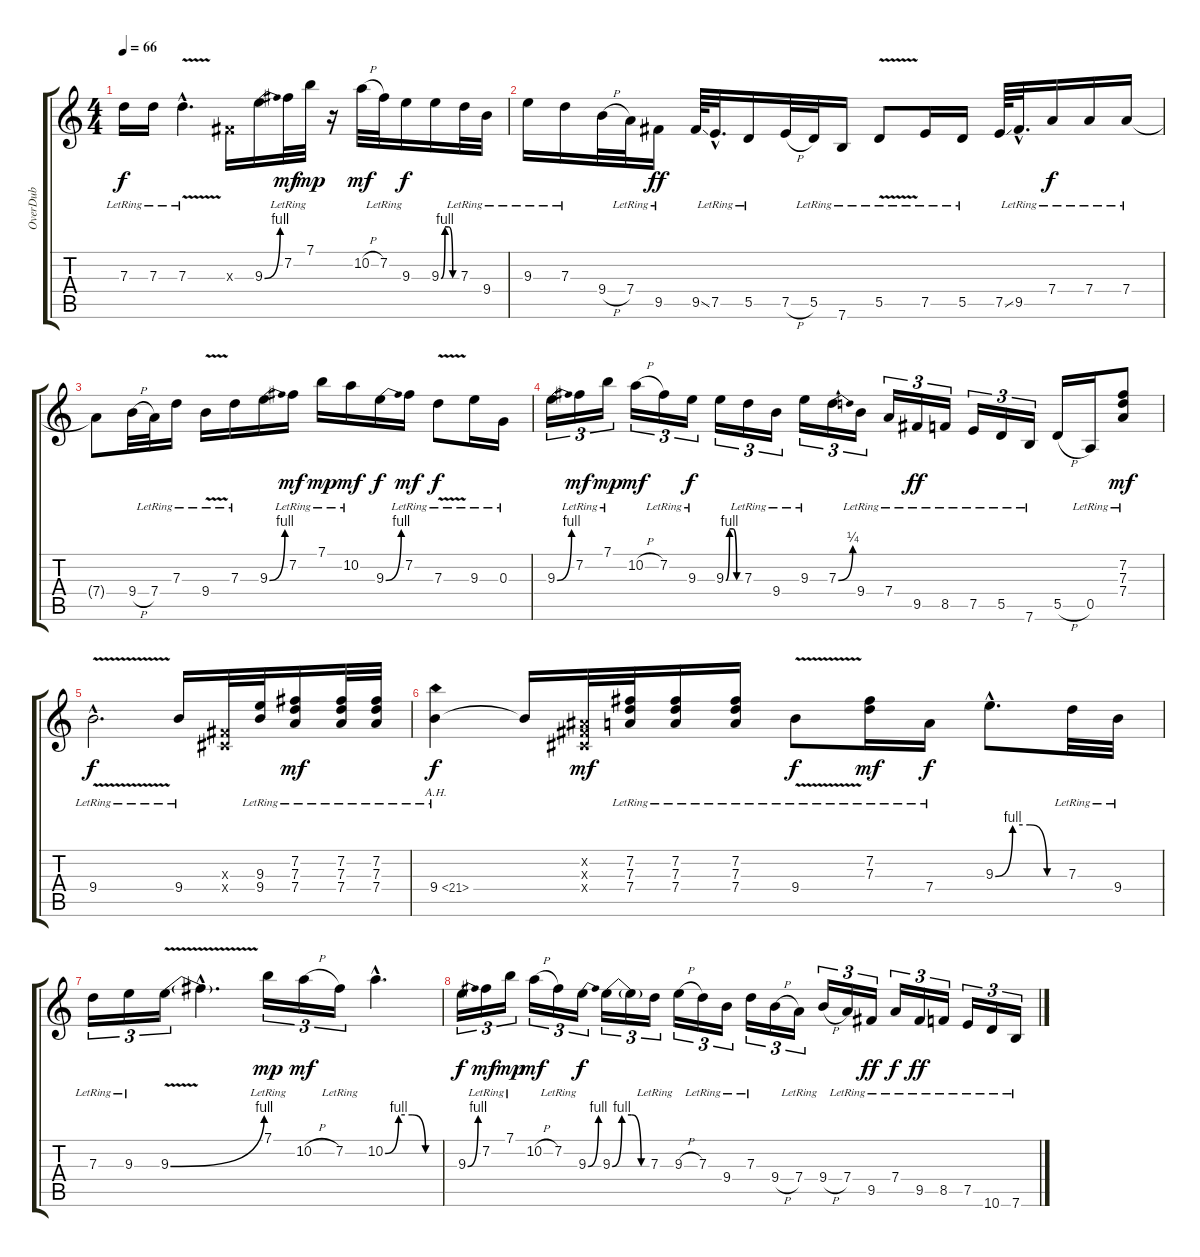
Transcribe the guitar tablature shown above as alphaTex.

\track ("OverDub" "OverDub") {instrument fretlessbass}
\staff {score tabs}
\tuning (E4 B3 G3 D3 A2 E2) {hide}
\ts (4 4)
\tempo 66
\clef g2
\ks c
7.3{lr}.16{dy f balance 16} 7.3{lr}.16 7.3{v hac lr}.4{d} -1.3{x}.16 9.3{be (bend 0 0 60 4)}.16 7.2{lr}.32{dy mf} 7.1{lr}.32{dy mp} r.16 10.2{h}.32{dy mf} 7.2{lr}.32 9.3{lr}.16{dy f} 9.3{be (custom 0 0 15 4 30 4 45 0 60 0)}.16 7.3{lr}.32 9.4{lr}.32 |
9.3{lr}.16{balance 0} 7.3{lr}.16 9.4{h}.32 7.4{lr}.32 9.5{lr}.16{dy ff} 9.5{ss}.64 7.5{hac lr}.32{d} 5.5{lr}.16 7.5{h}.32 5.5{lr}.32 7.6{lr}.16 5.5{v lr}.8 7.5{lr}.16 5.5{lr}.16 7.5{ss}.64 9.5{hac lr}.32{d} 7.4{lr}.16{dy f} 7.4{lr}.16 7.4{lr}.16 |
7.4{t}.8{balance 16} 9.4{h}.32 7.4{lr}.32 7.3{lr}.16 9.4{v lr}.16 7.3{lr}.16 9.3{be (bend 0 0 60 4)}.16 7.2{lr}.16{dy mf} 7.1{lr}.16{dy mp} 10.2{lr}.16{dy mf} 9.3{be (bend 0 0 60 4)}.16{dy f} 7.2{lr}.16{dy mf} 7.3{v lr}.8{dy f} 9.3{lr}.16 0.3{lr}.16 |
9.3{be (bend 0 0 60 4)}.16{tu (3 2) balance 0} 7.2{lr}.16{tu (3 2) dy mf} 7.1{lr}.16{tu (3 2) dy mp} 10.2{h}.16{tu (3 2) dy mf} 7.2{lr}.16{tu (3 2)} 9.3{lr}.16{tu (3 2) dy f} 9.3{be (custom 0 0 15 4 30 4 45 0 60 0)}.16{tu (3 2)} 7.3{lr}.16{tu (3 2)} 9.4{lr}.16{tu (3 2)} 9.3{lr}.16{tu (3 2)} 7.3{be (bend 0 0 60 1)}.16{tu (3 2)} 9.4{lr}.16{tu (3 2)} 7.4{lr}.16{tu (3 2)} 9.5{lr}.16{tu (3 2) dy ff} 8.5{lr}.16{tu (3 2)} 7.5{lr}.16{tu (3 2)} 5.5{lr}.16{tu (3 2)} 7.6{lr}.16{tu (3 2)} 5.5{h}.16 0.5{lr}.16 (7.2{lr} 7.3{lr} 7.4{lr}).8{dy mf} |
9.4{v hac lr}.2{d dy f balance 16} 9.4{lr}.16 (-1.3{x} -1.4{x}).32 (9.3{lr} 9.4{lr}).32 (7.2{lr} 7.3{lr} 7.4{lr}).16{dy mf} (7.2{lr} 7.3{lr} 7.4{lr}).32 (7.2{lr} 7.3{lr} 7.4{lr}).32 |
9.4{ah 12 lr}.4{dy f balance 0} 9.4{t}.16 (-1.2{x} -1.3{x} -1.4{x}).32{dy mf} (7.2{lr} 7.3{lr} 7.4{lr}).32 (7.2{lr} 7.3{lr} 7.4{lr}).16 (7.2{lr} 7.3{lr} 7.4{lr}).16 9.4{v lr}.8{dy f balance 16} (7.2{lr} 7.3{lr}).16{dy mf} 7.4{lr}.16{dy f} 9.3{be (custom 0 0 15 4 30 4 45 0 60 0) hac}.8{d} 7.3{lr}.32 9.4{lr}.32 |
7.3{lr}.16{tu (3 2) balance 0} 9.3{lr}.16{tu (3 2)} 9.3{be (bend 0 0 60 4) v}.16{tu (3 2)} 9.3{hac t}.4{d} 7.1{lr}.16{tu (3 2) dy mp balance 16} 10.2{h}.16{tu (3 2) dy mf} 7.2{lr}.16{tu (3 2)} 10.2{be (custom 0 0 15 4 30 4 45 0 60 0) hac}.4{d} |
9.3{be (bend 0 0 60 4)}.16{tu (3 2) dy f balance 0} 7.2{lr}.16{tu (3 2) dy mf} 7.1{lr}.16{tu (3 2) dy mp} 10.2{h}.16{tu (3 2) dy mf} 7.2{lr}.16{tu (3 2)} 9.3{be (bend 0 0 60 4)}.16{tu (3 2) dy f} 9.3{be (custom 0 0 15 4 30 4 45 0 60 0)}.16{tu (3 2) balance 16} 9.3{t}.16{tu (3 2)} 7.3{lr}.16{tu (3 2)} 9.3{h}.16{tu (3 2)} 7.3{lr}.16{tu (3 2)} 9.4{lr}.16{tu (3 2)} 7.3{lr}.16{tu (3 2) balance 0} 9.4{h}.16{tu (3 2)} 7.4{lr}.16{tu (3 2)} 9.4{h}.16{tu (3 2)} 7.4{lr}.16{tu (3 2)} 9.5{lr}.16{tu (3 2) dy ff} 7.4{lr}.16{tu (3 2) dy f balance 16} 9.5{lr}.16{tu (3 2) dy ff} 8.5{lr}.16{tu (3 2)} 7.5{lr}.16{tu (3 2)} 10.6{lr}.16{tu (3 2)} 7.6{lr}.16{tu (3 2)}
